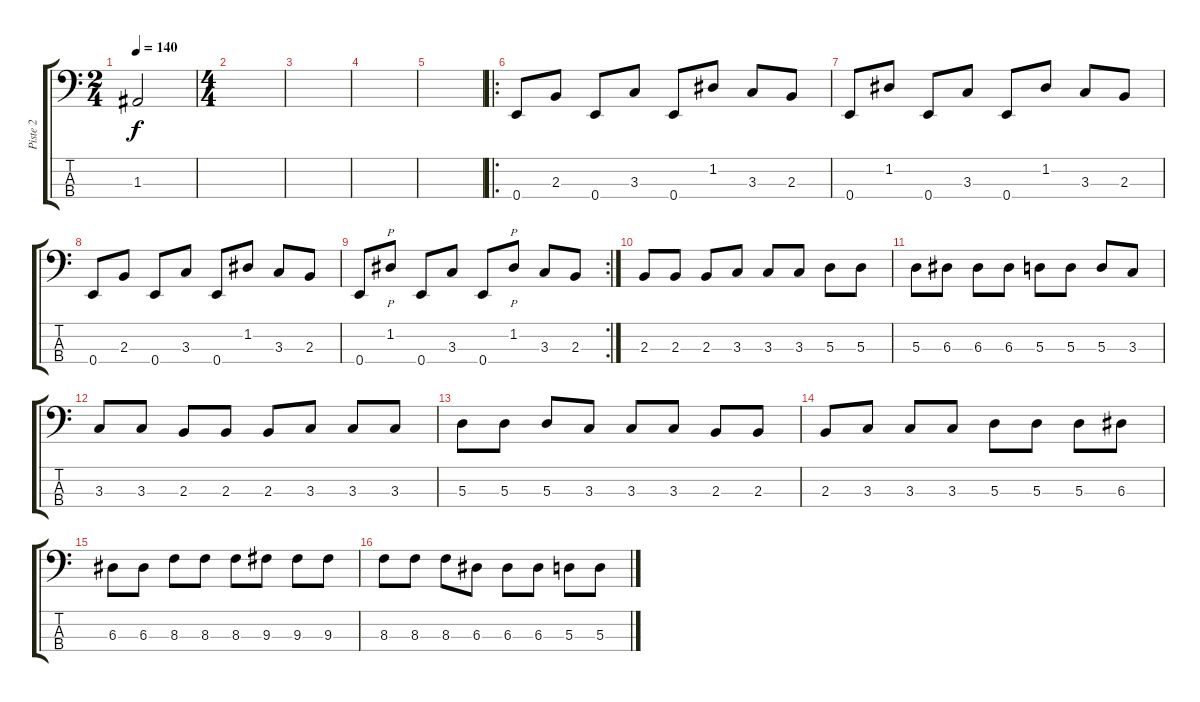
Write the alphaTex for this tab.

\track ("Piste 2" "Piste 2") {instrument electricbassfinger}
\staff {score tabs}
\tuning (G2 D2 A1 E1) {hide}
\ts (2 4)
\tempo 140
\clef f4
\ks c
1.3{t}.2{dy f} |
\ts (4 4)
|
|
|
|
\ro
0.4.8 2.3.8 0.4.8 3.3.8 0.4.8 1.2.8 3.3.8 2.3.8 |
0.4.8 1.2.8 0.4.8 3.3.8 0.4.8 1.2.8 3.3.8 2.3.8 |
0.4.8 2.3.8 0.4.8 3.3.8 0.4.8 1.2.8 3.3.8 2.3.8 |
\rc 2
0.4.8 1.2.8{p} 0.4.8 3.3.8 0.4.8 1.2.8{p} 3.3.8 2.3.8 |
2.3.8 2.3.8 2.3.8 3.3.8 3.3.8 3.3.8 5.3.8 5.3.8 |
5.3.8 6.3.8 6.3.8 6.3.8 5.3.8 5.3.8 5.3.8 3.3.8 |
3.3.8 3.3.8 2.3.8 2.3.8 2.3.8 3.3.8 3.3.8 3.3.8 |
5.3.8 5.3.8 5.3.8 3.3.8 3.3.8 3.3.8 2.3.8 2.3.8 |
2.3.8 3.3.8 3.3.8 3.3.8 5.3.8 5.3.8 5.3.8 6.3.8 |
6.3.8 6.3.8 8.3.8 8.3.8 8.3.8 9.3.8 9.3.8 9.3.8 |
8.3.8 8.3.8 8.3.8 6.3.8 6.3.8 6.3.8 5.3.8 5.3.8
